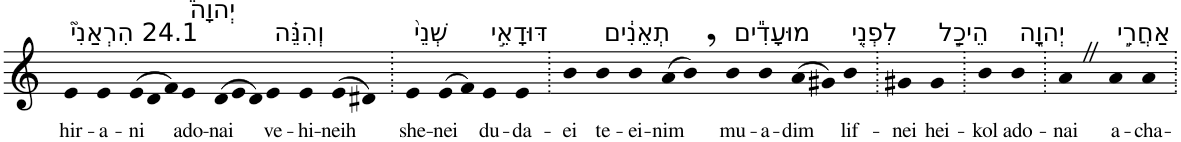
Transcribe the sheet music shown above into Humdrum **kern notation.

**kern	**text
*part1	*part1
*staff1	*staff1
*I"Piano	*
*I'Pno	*
*clefG2	*
*k[]	*
=1	=1
!LO:TX:a:t=24.1 הִרְאַנִי֮	!
!	!LO:LY:b
4e	hir-
!	!LO:LY:b
4e	-a-
*Xtuplet	*
!	!LO:LY:b
(>12e	-ni
12d	.
12f)	.
!LO:TX:a:t=יְהוָה֒	!
!	!LO:LY:b
4e	ado-
!	!LO:LY:b
(>12d	-nai
12e	.
12d)	.
!LO:TX:a:t=וְהִנֵּ֗ה	!
!	!LO:LY:b
4e	ve-
!	!LO:LY:b
4e	-hi-
!	!LO:LY:b
(>8e	-neih
8d#X)	.
=2.	=2.
!LO:TX:a:t=שְׁנֵי֙	!
!	!LO:LY:b
4e	she-
!	!LO:LY:b
(>8e	-nei
8f)	.
!LO:TX:a:t=דּוּדָאֵ֣י	!
!	!LO:LY:b
4e	du-
!	!LO:LY:b
4e	-da-
=3.	=3.
!	!LO:LY:b
4b	-ei
!LO:TX:a:t=תְאֵנִ֔ים	!
!	!LO:LY:b
4b	te-
!	!LO:LY:b
4b	-ei-
!	!LO:LY:b
(>8a	-nim
8b,)	.
!LO:TX:a:t=מוּעָדִ֕ים	!
!	!LO:LY:b
4b	mu-
!	!LO:LY:b
4b	-a-
!	!LO:LY:b
(>8a	-dim
8g#X)	.
!LO:TX:a:t=לִפְנֵ֖י	!
!	!LO:LY:b
4b	lif-
=4.	=4.
!	!LO:LY:b
4g#X	-nei
!LO:TX:a:t=הֵיכַ֣ל	!
!	!LO:LY:b
4g#	hei-
=5.	=5.
!	!LO:LY:b
4b	-kol
!LO:TX:a:t=יְהוָ֑ה	!
!	!LO:LY:b
4b	ado-
=6.	=6.
!	!LO:LY:b
4aZ	-nai
!LO:TX:a:t=אַחֲרֵ֣י	!
!	!LO:LY:b
4a	a-
!	!LO:LY:b
4a	-cha-
=.	=.
*-	*-
